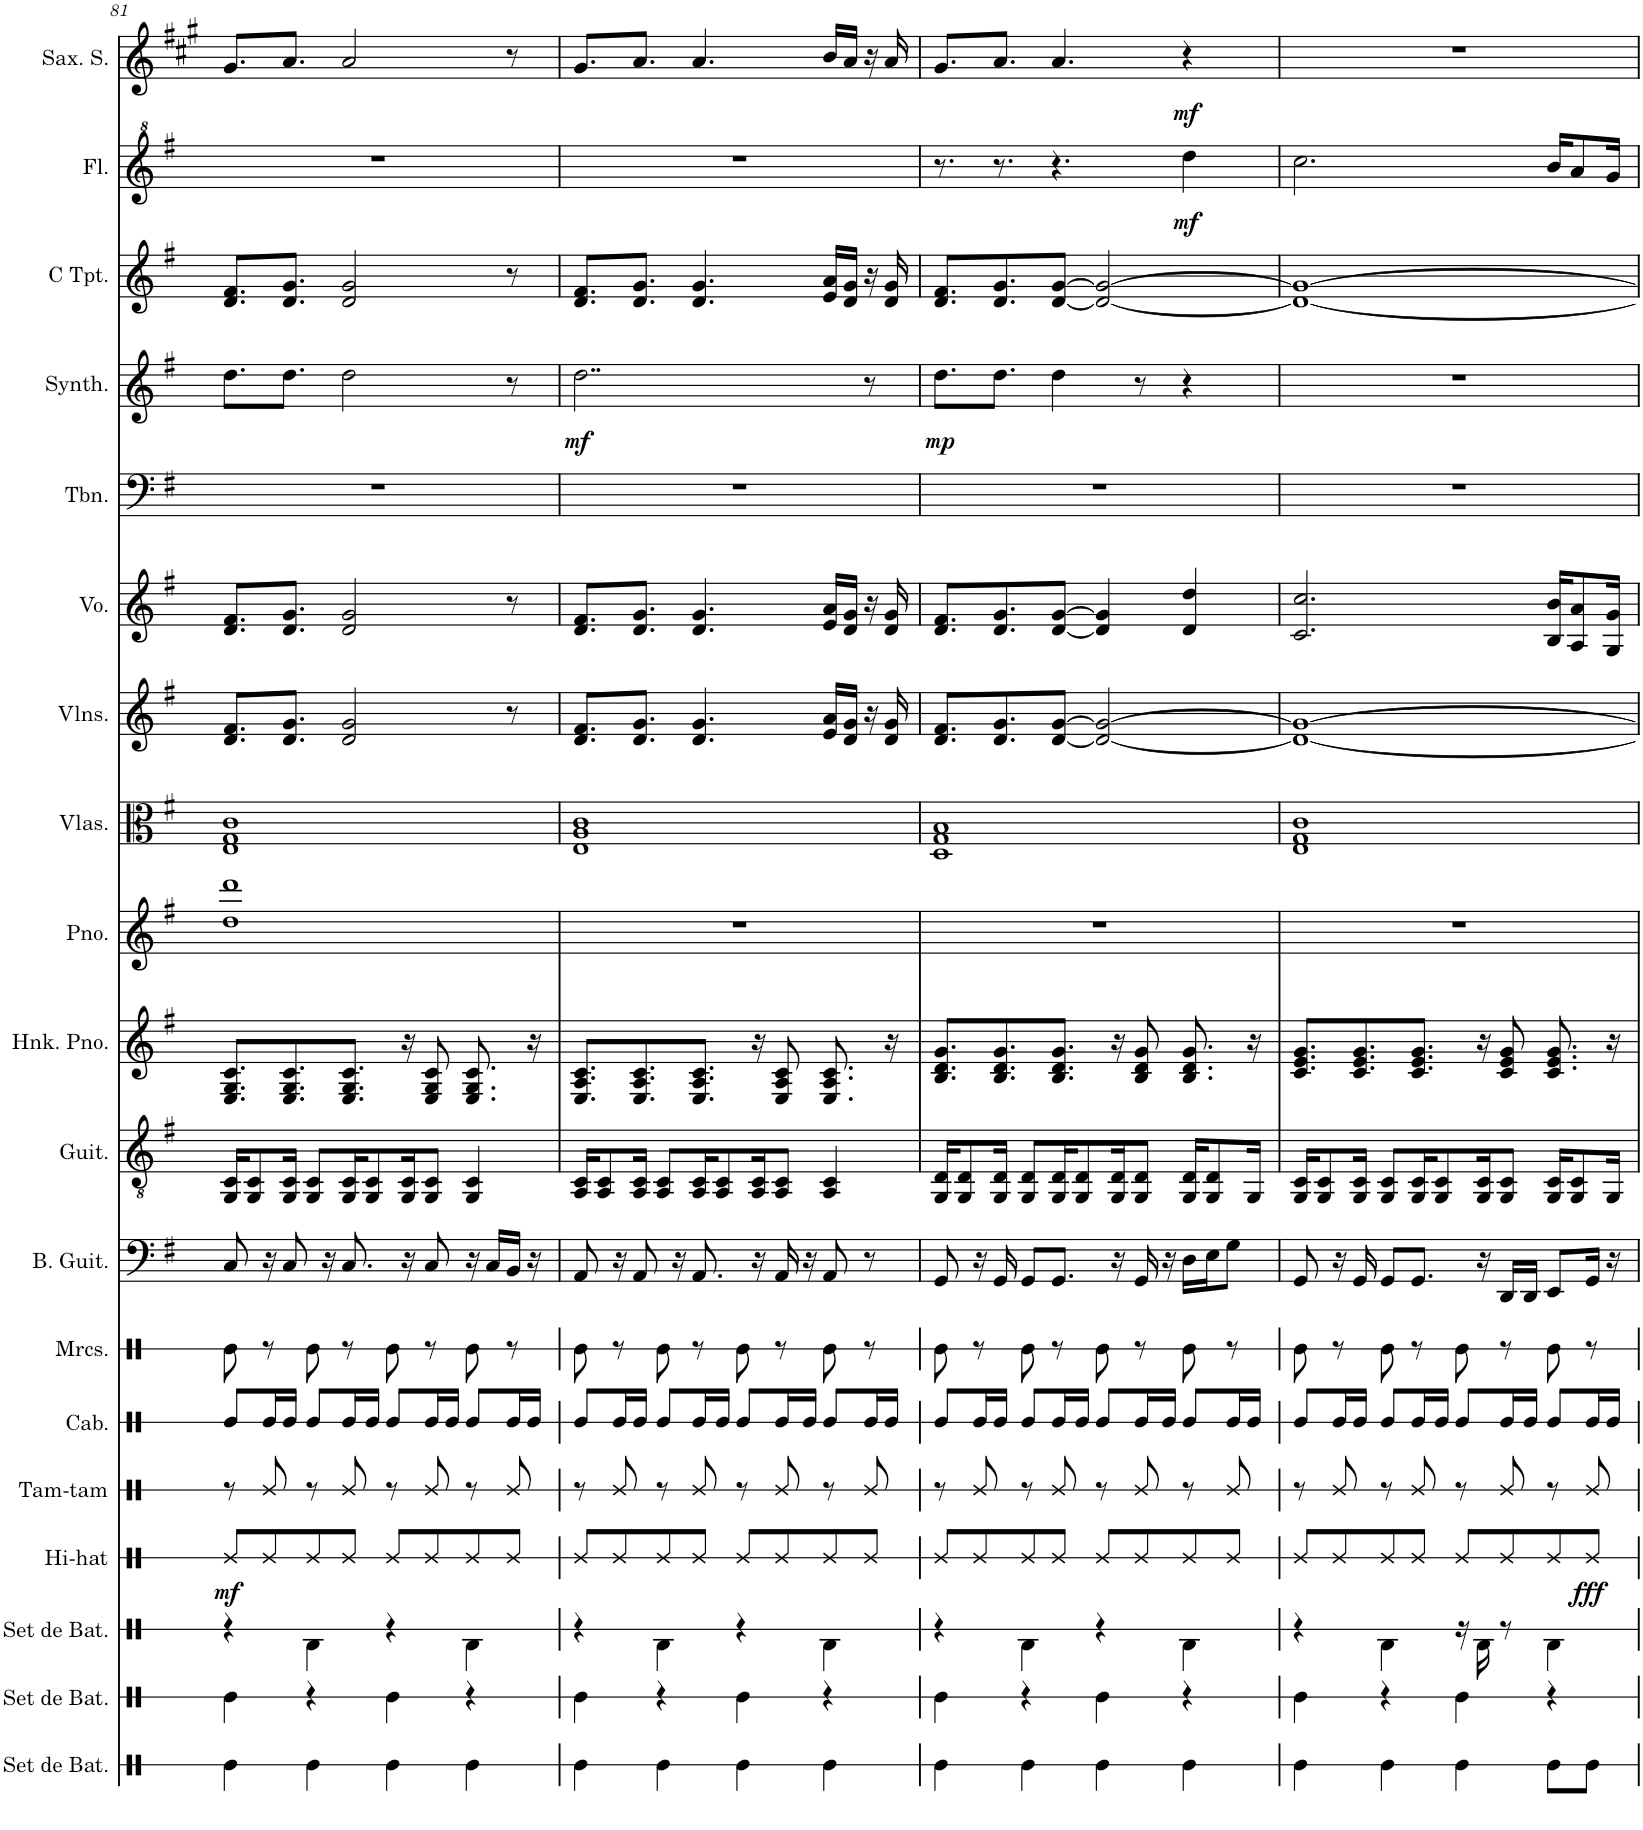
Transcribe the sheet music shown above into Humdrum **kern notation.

**kern	**kern	**kern	**kern	**dynam	**kern	**kern	**kern	**kern	**kern	**kern	**kern	**kern	**kern	**kern	**kern	**kern	**dynam	**kern	**kern	**dynam	**kern	**dynam
*part19	*part18	*part17	*part16	*part16	*part15	*part14	*part13	*part12	*part11	*part10	*part9	*part8	*part7	*part6	*part5	*part4	*part4	*part3	*part2	*part2	*part1	*part1
*staff19	*staff18	*staff17	*staff16	*staff16	*staff15	*staff14	*staff13	*staff12	*staff11	*staff10	*staff9	*staff8	*staff7	*staff6	*staff5	*staff4	*staff4	*staff3	*staff2	*staff2	*staff1	*staff1
*I"Set de batterie	*I"Set de batterie	*I"Set de batterie	*I"Hi-hat	*	*I"Tam-tam	*I"Cabasa	*I"Maracas	*I"Bass Guitar	*I"Acoustic Guitar	*I"Honky Tonk Piano	*I"Piano	*I"Violas	*I"Violins	*I"Voice	*I"Trombone	*I"Brightness Synthesizer	*	*I"C Trumpet	*I"Flute	*	*I"Saxophone Soprano	*
*I'Set de Bat.	*I'Set de Bat.	*I'Set de Bat.	*I'Hi-hat	*	*I'Tam-tam	*I'Cab.	*I'Mrcs.	*I'B. Guit.	*I'Guit.	*I'Hnk. Pno.	*I'Pno.	*I'Vlas.	*I'Vlns.	*I'Vo.	*I'Tbn.	*I'Synth.	*	*I'C Tpt.	*I'Fl.	*	*I'Sax. S.	*
!!LO:PB:g=z
*clefX	*clefX	*clefX	*clefX	*	*clefX	*clefX	*clefX	*clefF4	*clefGv2	*clefG2	*clefG2	*clefC3	*clefG2	*clefG2	*clefF4	*clefG2	*	*clefG2	*clefG^2	*	*clefG2	*
*	*	*	*	*	*	*	*	*Trd7c12	*	*	*	*	*	*	*	*	*	*	*	*	*Trd1c2	*
*k[]	*k[]	*k[]	*k[]	*	*k[]	*k[]	*k[]	*k[f#]	*k[f#]	*k[f#]	*k[f#]	*k[f#]	*k[f#]	*k[f#]	*k[f#]	*k[f#]	*	*k[f#]	*k[f#]	*	*k[f#c#g#]	*
*M4/4	*M4/4	*M4/4	*M4/4	*	*M4/4	*M4/4	*M4/4	*M4/4	*M4/4	*M4/4	*M4/4	*M4/4	*M4/4	*M4/4	*M4/4	*M4/4	*	*M4/4	*M4/4	*	*M4/4	*
=81	=81	=81	=81	=81	=81	=81	=81	=81	=81	=81	=81	=81	=81	=81	=81	=81	=81	=81	=81	=81	=81	=81
!	!	!	!	!LO:DY:b	!	!	!	!	!	!	!	!	!	!	!	!	!	!	!	!	!	!
4Re\	4Re\	4r	8Re/L	mf	8r	8Re/L	8Re\	8C/	16GG/ 16C/KL	8.E/ 8.G/ 8.c/L	1dd 1ddd	1E 1G 1c	8.d/ 8.f#/L	8.d/ 8.f#/L	1r	8.dd\L	.	8.d/ 8.f#/L	1r	.	8.g#/L	.
.	.	.	.	.	.	.	.	.	8GG/ 8C/	.	.	.	.	.	.	.	.	.	.	.	.	.
.	.	.	8Re/	.	8Re/	16Re/L	8r	16r	.	.	.	.	.	.	.	.	.	.	.	.	.	.
.	.	.	.	.	.	16Re/JJ	.	8C/	16GG/ 16C/Jk	8.E/ 8.G/ 8.c/	.	.	8.d/ 8.g/J	8.d/ 8.g/J	.	8.dd\J	.	8.d/ 8.g/J	.	.	8.a/J	.
4Re\	4r	4RB\	8Re/	.	8r	8Re/L	8Re\	.	8GG/ 8C/L	.	.	.	.	.	.	.	.	.	.	.	.	.
.	.	.	.	.	.	.	.	16r	.	.	.	.	.	.	.	.	.	.	.	.	.	.
.	.	.	8Re/J	.	8Re/	16Re/L	8r	8.C/	16GG/ 16C/K	8.E/ 8.G/ 8.c/J	.	.	2d/ 2g/	2d/ 2g/	.	2dd\	.	2d/ 2g/	.	.	2a/	.
.	.	.	.	.	.	16Re/JJ	.	.	8GG/ 8C/	.	.	.	.	.	.	.	.	.	.	.	.	.
4Re\	4Re\	4r	8Re/L	.	8r	8Re/L	8Re\	.	.	.	.	.	.	.	.	.	.	.	.	.	.	.
.	.	.	.	.	.	.	.	16r	16GG/ 16C/K	16r	.	.	.	.	.	.	.	.	.	.	.	.
.	.	.	8Re/	.	8Re/	16Re/L	8r	8C/	8GG/ 8C/J	8E/ 8G/ 8c/	.	.	.	.	.	.	.	.	.	.	.	.
.	.	.	.	.	.	16Re/JJ	.	.	.	.	.	.	.	.	.	.	.	.	.	.	.	.
4Re\	4r	4RB\	8Re/	.	8r	8Re/L	8Re\	16r	4GG/ 4C/	8.E/ 8.G/ 8.c/	.	.	.	.	.	.	.	.	.	.	.	.
.	.	.	.	.	.	.	.	16C/LL	.	.	.	.	.	.	.	.	.	.	.	.	.	.
.	.	.	8Re/J	.	8Re/	16Re/L	8r	16BB/JJ	.	.	.	.	8r	8r	.	8r	.	8r	.	.	8r	.
.	.	.	.	.	.	16Re/JJ	.	16r	.	16r	.	.	.	.	.	.	.	.	.	.	.	.
=82	=82	=82	=82	=82	=82	=82	=82	=82	=82	=82	=82	=82	=82	=82	=82	=82	=82	=82	=82	=82	=82	=82
!	!	!	!	!	!	!	!	!	!	!	!	!	!	!	!	!	!LO:DY:b	!	!	!	!	!
4Re\	4Re\	4r	8Re/L	.	8r	8Re/L	8Re\	8AA/	16AA/ 16C/KL	8.E/ 8.A/ 8.c/L	1r	1E 1A 1c	8.d/ 8.f#/L	8.d/ 8.f#/L	1r	2..dd\	mf	8.d/ 8.f#/L	1r	.	8.g#/L	.
.	.	.	.	.	.	.	.	.	8AA/ 8C/	.	.	.	.	.	.	.	.	.	.	.	.	.
.	.	.	8Re/	.	8Re/	16Re/L	8r	16r	.	.	.	.	.	.	.	.	.	.	.	.	.	.
.	.	.	.	.	.	16Re/JJ	.	8AA/	16AA/ 16C/Jk	8.E/ 8.A/ 8.c/	.	.	8.d/ 8.g/J	8.d/ 8.g/J	.	.	.	8.d/ 8.g/J	.	.	8.a/J	.
4Re\	4r	4RB\	8Re/	.	8r	8Re/L	8Re\	.	8AA/ 8C/L	.	.	.	.	.	.	.	.	.	.	.	.	.
.	.	.	.	.	.	.	.	16r	.	.	.	.	.	.	.	.	.	.	.	.	.	.
.	.	.	8Re/J	.	8Re/	16Re/L	8r	8.AA/	16AA/ 16C/K	8.E/ 8.A/ 8.c/J	.	.	4.d/ 4.g/	4.d/ 4.g/	.	.	.	4.d/ 4.g/	.	.	4.a/	.
.	.	.	.	.	.	16Re/JJ	.	.	8AA/ 8C/	.	.	.	.	.	.	.	.	.	.	.	.	.
4Re\	4Re\	4r	8Re/L	.	8r	8Re/L	8Re\	.	.	.	.	.	.	.	.	.	.	.	.	.	.	.
.	.	.	.	.	.	.	.	16r	16AA/ 16C/K	16r	.	.	.	.	.	.	.	.	.	.	.	.
.	.	.	8Re/	.	8Re/	16Re/L	8r	16AA/	8AA/ 8C/J	8E/ 8A/ 8c/	.	.	.	.	.	.	.	.	.	.	.	.
.	.	.	.	.	.	16Re/JJ	.	16r	.	.	.	.	.	.	.	.	.	.	.	.	.	.
4Re\	4r	4RB\	8Re/	.	8r	8Re/L	8Re\	8AA/	4AA/ 4C/	8.E/ 8.A/ 8.c/	.	.	16e/ 16a/LL	16e/ 16a/LL	.	.	.	16e/ 16a/LL	.	.	16b/LL	.
.	.	.	.	.	.	.	.	.	.	.	.	.	16d/ 16g/JJ	16d/ 16g/JJ	.	.	.	16d/ 16g/JJ	.	.	16a/JJ	.
.	.	.	8Re/J	.	8Re/	16Re/L	8r	8r	.	.	.	.	16r	16r	.	8r	.	16r	.	.	16r	.
.	.	.	.	.	.	16Re/JJ	.	.	.	16r	.	.	16d/ 16g/	16d/ 16g/	.	.	.	16d/ 16g/	.	.	16a/	.
=83	=83	=83	=83	=83	=83	=83	=83	=83	=83	=83	=83	=83	=83	=83	=83	=83	=83	=83	=83	=83	=83	=83
!	!	!	!	!	!	!	!	!	!	!	!	!	!	!	!	!	!LO:DY:b	!	!	!	!	!
4Re\	4Re\	4r	8Re/L	.	8r	8Re/L	8Re\	8GG/	16GG/ 16D/KL	8.B/ 8.d/ 8.g/L	1r	1D 1G 1B	8.d/ 8.f#/L	8.d/ 8.f#/L	1r	8.dd\L	mp	8.d/ 8.f#/L	8.r	.	8.g#/L	.
.	.	.	.	.	.	.	.	.	8GG/ 8D/	.	.	.	.	.	.	.	.	.	.	.	.	.
.	.	.	8Re/	.	8Re/	16Re/L	8r	16r	.	.	.	.	.	.	.	.	.	.	.	.	.	.
.	.	.	.	.	.	16Re/JJ	.	16GG/	16GG/ 16D/Jk	8.B/ 8.d/ 8.g/	.	.	8.d/ 8.g/	8.d/ 8.g/	.	8.dd\J	.	8.d/ 8.g/	8.r	.	8.a/J	.
4Re\	4r	4RB\	8Re/	.	8r	8Re/L	8Re\	8GG/L	8GG/ 8D/L	.	.	.	.	.	.	.	.	.	.	.	.	.
.	.	.	8Re/J	.	8Re/	16Re/L	8r	8.GG/J	16GG/ 16D/K	8.B/ 8.d/ 8.g/J	.	.	[8d/ [8g/J	[8d/ [8g/J	.	4dd\	.	[8d/ [8g/J	4.r	.	4.a/	.
.	.	.	.	.	.	16Re/JJ	.	.	8GG/ 8D/	.	.	.	.	.	.	.	.	.	.	.	.	.
4Re\	4Re\	4r	8Re/L	.	8r	8Re/L	8Re\	.	.	.	.	.	2d/_ 2g/_	4d/] 4g/]	.	.	.	2d/_ 2g/_	.	.	.	.
.	.	.	.	.	.	.	.	16r	16GG/ 16D/K	16r	.	.	.	.	.	.	.	.	.	.	.	.
.	.	.	8Re/	.	8Re/	16Re/L	8r	16GG/	8GG/ 8D/J	8B/ 8d/ 8g/	.	.	.	.	.	8r	.	.	.	.	.	.
.	.	.	.	.	.	16Re/JJ	.	16r	.	.	.	.	.	.	.	.	.	.	.	.	.	.
!	!	!	!	!	!	!	!	!	!	!	!	!	!	!	!	!	!	!	!	!LO:DY:b	!	!LO:DY:b
4Re\	4r	4RB\	8Re/	.	8r	8Re/L	8Re\	16D\LL	16GG/ 16D/KL	8.B/ 8.d/ 8.g/	.	.	.	4d/ 4dd/	.	4r	.	.	4ddd\	mf	4r	mf
.	.	.	.	.	.	.	.	16E\J	8GG/ 8D/	.	.	.	.	.	.	.	.	.	.	.	.	.
.	.	.	8Re/J	.	8Re/	16Re/L	8r	8G\J	.	.	.	.	.	.	.	.	.	.	.	.	.	.
.	.	.	.	.	.	16Re/JJ	.	.	16GG/Jk	16r	.	.	.	.	.	.	.	.	.	.	.	.
=84	=84	=84	=84	=84	=84	=84	=84	=84	=84	=84	=84	=84	=84	=84	=84	=84	=84	=84	=84	=84	=84	=84
4Re\	4Re\	4r	8Re/L	.	8r	8Re/L	8Re\	8GG/	16GG/ 16C/KL	8.c/ 8.e/ 8.g/L	1r	1E 1G 1c	1d_ 1g_	2.c/ 2.cc/	1r	1r	.	1d_ 1g_	2.ccc\	.	1r	.
.	.	.	.	.	.	.	.	.	8GG/ 8C/	.	.	.	.	.	.	.	.	.	.	.	.	.
.	.	.	8Re/	.	8Re/	16Re/L	8r	16r	.	.	.	.	.	.	.	.	.	.	.	.	.	.
.	.	.	.	.	.	16Re/JJ	.	16GG/	16GG/ 16C/Jk	8.c/ 8.e/ 8.g/	.	.	.	.	.	.	.	.	.	.	.	.
4Re\	4r	4RB\	8Re/	.	8r	8Re/L	8Re\	8GG/L	8GG/ 8C/L	.	.	.	.	.	.	.	.	.	.	.	.	.
.	.	.	8Re/J	.	8Re/	16Re/L	8r	8.GG/J	16GG/ 16C/K	8.c/ 8.e/ 8.g/J	.	.	.	.	.	.	.	.	.	.	.	.
.	.	.	.	.	.	16Re/JJ	.	.	8GG/ 8C/	.	.	.	.	.	.	.	.	.	.	.	.	.
4Re\	4Re\	16r	8Re/L	.	8r	8Re/L	8Re\	.	.	.	.	.	.	.	.	.	.	.	.	.	.	.
.	.	16RB\	.	.	.	.	.	16r	16GG/ 16C/K	16r	.	.	.	.	.	.	.	.	.	.	.	.
.	.	8r	8Re/	.	8Re/	16Re/L	8r	16DD/LL	8GG/ 8C/J	8c/ 8e/ 8g/	.	.	.	.	.	.	.	.	.	.	.	.
.	.	.	.	.	.	16Re/JJ	.	16DD/JJ	.	.	.	.	.	.	.	.	.	.	.	.	.	.
8Re\L	4r	4RB\	8Re/	.	8r	8Re/L	8Re\	8EE/L	16GG/ 16C/KL	8.c/ 8.e/ 8.g/	.	.	.	16B/ 16b/KL	.	.	.	.	16bb/KL	.	.	.
.	.	.	.	.	.	.	.	.	8GG/ 8C/	.	.	.	.	8A/ 8a/	.	.	.	.	8aa/	.	.	.
!	!	!	!	!LO:DY:b	!	!	!	!	!	!	!	!	!	!	!	!	!	!	!	!	!	!
8Re\J	.	.	8Re/J	fff	8Re/	16Re/L	8r	16GG/Jk	.	.	.	.	.	.	.	.	.	.	.	.	.	.
.	.	.	.	.	.	16Re/JJ	.	16r	16GG/Jk	16r	.	.	.	16G/ 16g/Jk	.	.	.	.	16gg/Jk	.	.	.
=	=	=	=	=	=	=	=	=	=	=	=	=	=	=	=	=	=	=	=	=	=	=
*-	*-	*-	*-	*-	*-	*-	*-	*-	*-	*-	*-	*-	*-	*-	*-	*-	*-	*-	*-	*-	*-	*-
